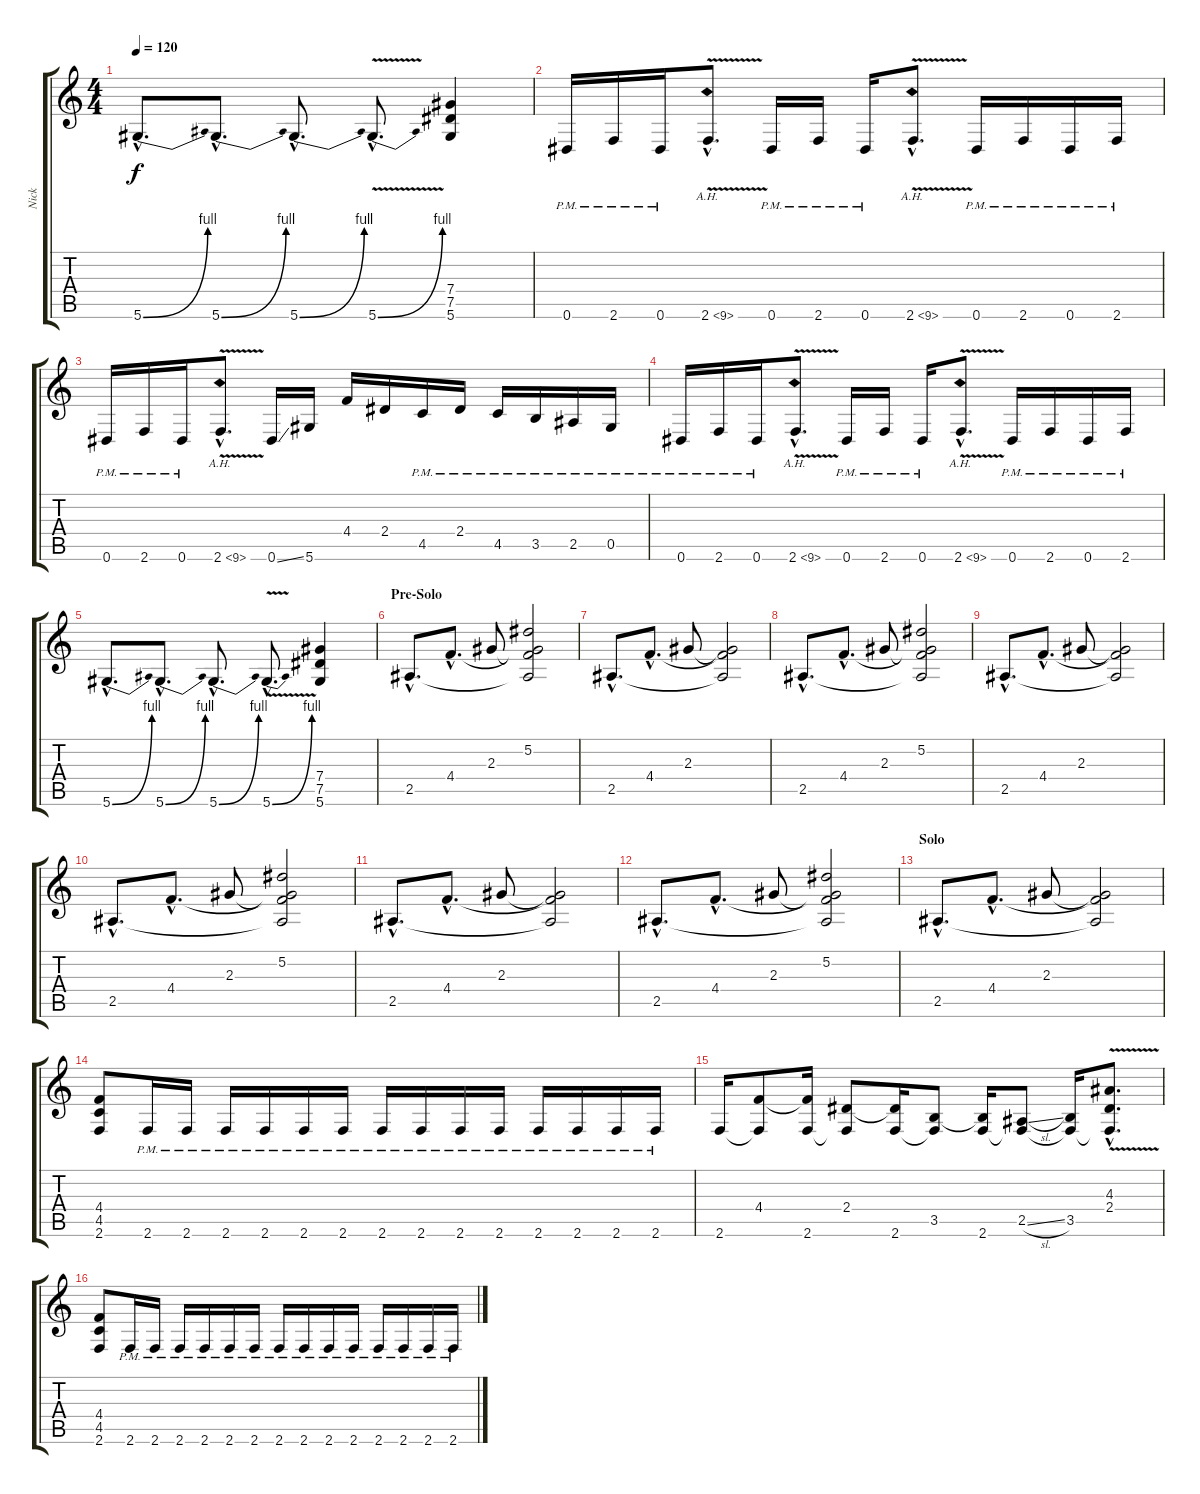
\track ("Nick" "Nick") {instrument distortionguitar}
\staff {score tabs}
\tuning (Eb4 Bb3 Gb3 Db3 Ab2 Eb2) {hide}
\ts (4 4)
\tempo 120
\clef g2
\ks c
5.6{be (bend 0 0 60 4) hac}.8{d dy f} 5.6{be (bend 0 0 60 4) hac}.8{d} 5.6{be (bend 0 0 60 4) hac}.8{d} 5.6{be (bend 0 0 60 4) v hac}.8{d} (7.4 7.5 5.6).4 |
0.6{pm}.16 2.6{pm}.16 0.6{pm}.16 2.6{ah 7 v hac}.8{d} 0.6{pm}.16 2.6{pm}.16 0.6{pm}.16 2.6{ah 7 v hac}.8{d} 0.6{pm}.16 2.6{pm}.16 0.6{pm}.16 2.6{pm}.16 |
0.6{pm}.16 2.6{pm}.16 0.6{pm}.16 2.6{ah 7 v hac}.8{d} 0.6{ss}.16 5.6.16 4.4.16 2.4.16 4.5{pm}.16 2.4{pm}.16 4.5{pm}.16 3.5{pm}.16 2.5{pm}.16 0.5{pm}.16 |
0.6{pm}.16 2.6{pm}.16 0.6{pm}.16 2.6{ah 7 v hac}.8{d} 0.6{pm}.16 2.6{pm}.16 0.6{pm}.16 2.6{ah 7 v hac}.8{d} 0.6{pm}.16 2.6{pm}.16 0.6{pm}.16 2.6{pm}.16 |
5.6{be (bend 0 0 60 4) hac}.8{d} 5.6{be (bend 0 0 60 4) hac}.8{d} 5.6{be (bend 0 0 60 4) hac}.8{d} 5.6{be (bend 0 0 60 4) v hac}.8{d} (7.4 7.5 5.6).4 |
\section ("" "Pre-Solo")
2.5{hac}.8{d} 4.4{hac}.8{d} 2.3.8 (5.2 2.3{t} 4.4{t} 2.5{t}).2 |
2.5{hac}.8{d} 4.4{hac}.8{d} 2.3.8 (2.3{t} 4.4{t} 2.5{t}).2 |
2.5{hac}.8{d} 4.4{hac}.8{d} 2.3.8 (5.2 2.3{t} 4.4{t} 2.5{t}).2 |
2.5{hac}.8{d} 4.4{hac}.8{d} 2.3.8 (2.3{t} 4.4{t} 2.5{t}).2 |
2.5{hac}.8{d} 4.4{hac}.8{d} 2.3.8 (5.2 2.3{t} 4.4{t} 2.5{t}).2 |
2.5{hac}.8{d} 4.4{hac}.8{d} 2.3.8 (2.3{t} 4.4{t} 2.5{t}).2 |
2.5{hac}.8{d} 4.4{hac}.8{d} 2.3.8 (5.2 2.3{t} 4.4{t} 2.5{t}).2 |
\section ("" "Solo")
2.5{hac}.8{d} 4.4{hac}.8{d} 2.3.8 (2.3{t} 4.4{t} 2.5{t}).2 |
(4.4 4.5 2.6).8 2.6{pm}.16 2.6{pm}.16 2.6{pm}.16 2.6{pm}.16 2.6{pm}.16 2.6{pm}.16 2.6{pm}.16 2.6{pm}.16 2.6{pm}.16 2.6{pm}.16 2.6{pm}.16 2.6{pm}.16 2.6{pm}.16 2.6{pm}.16 |
2.6.16 (4.4 2.6{t}).8 (4.4{t} 2.6).16 (2.4 2.6{t}).8 (2.4{t} 2.6).16 (3.5 2.6{t}).8 (3.5{t} 2.6).16 (2.5{sl} 2.6{t}).8 (3.5 2.6{t}).16 (4.3{v hac} 2.4{v hac} 2.6{hac t}).8{d} |
(4.4 4.5 2.6).8 2.6{pm}.16 2.6{pm}.16 2.6{pm}.16 2.6{pm}.16 2.6{pm}.16 2.6{pm}.16 2.6{pm}.16 2.6{pm}.16 2.6{pm}.16 2.6{pm}.16 2.6{pm}.16 2.6{pm}.16 2.6{pm}.16 2.6{pm}.16
